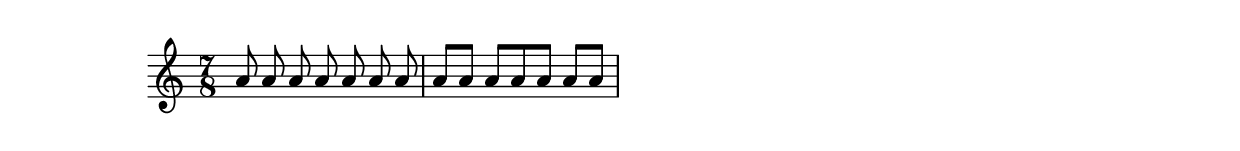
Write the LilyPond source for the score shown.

% DO NOT EDIT this file manually; it is automatically
% generated from Documentation/snippets/new
% Make any changes in Documentation/snippets/new/
% and then run scripts/auxiliar/makelsr.py
%
% This file is in the public domain.
%% Note: this file works from version 2.14.0
\version "2.14.0"

\header {
%% Translation of GIT committish: 70f5f30161f7b804a681cd080274bfcdc9f4fe8c
  texidoces = "
No está especificada ninguna agrupación predeterminada automática
de las barras para el compás de 7/8, de forma que si se requieren
barras automáticas se debe especificar la forma de agrupamiento.
Por ejemplo, para agrupar todas las barras en la forma 2-3-2 en el
compás de 7/8, especificamos los finales de barra en 2/8 y 5/8:

"
  doctitlees = "Agrupamiento de las barras en el compás de 7/8"


%% Translation of GIT committish: 0a868be38a775ecb1ef935b079000cebbc64de40
texidocde = "
Es gibt keine automatischen Balkengruppen für 7/8-Takte.  Wenn diese
Taktart benötigt wird, müssen die Gruppierungen definiert werden.  Um
beispielsweise alle Noten in 2/8-3/8-2/8 aufzuteilen, müssen Balkenenden
für 2/8 und 5/8 definiert werden:

"
  doctitlede = "Balkengruppen für 7/8-Takte"


%% Translation of GIT committish: 548076f550a2b7fb09f1260f0e5e2bb028ad396c
texidocfr = "
Aucune règle de ligature automatique n'est disponible pour une mesure à
7/8.  Il faudra donc, en pareil cas, définir vous-même les règles de
regroupement.  Pour, par exemple, ligaturer sur la base de 2/8-3/8-2/8,
il faudra donc définir les terminaisons de 2/8 et 5/8 :

"
  doctitlefr = "Règle de ligature dans une mesure à 7/8"

  lsrtags = "rhythms"
  texidoc = "
There is no default beat structure specified for 7/8 time,
so if automatic beams are required the structure must be specified.  For
example, to group all beams 2-3-2 in 7/8 time, specify the
beat structure to be (2 3 2):
"
  doctitle = "Beam grouping in 7/8 time"
} % begin verbatim


\relative c'' {
  \time 7/8
  % rhythm 2-3-2
  a8 a a a a a a
  \set Score.beatStructure = #'(2 3 2)
  a8 a a a a a a
}
